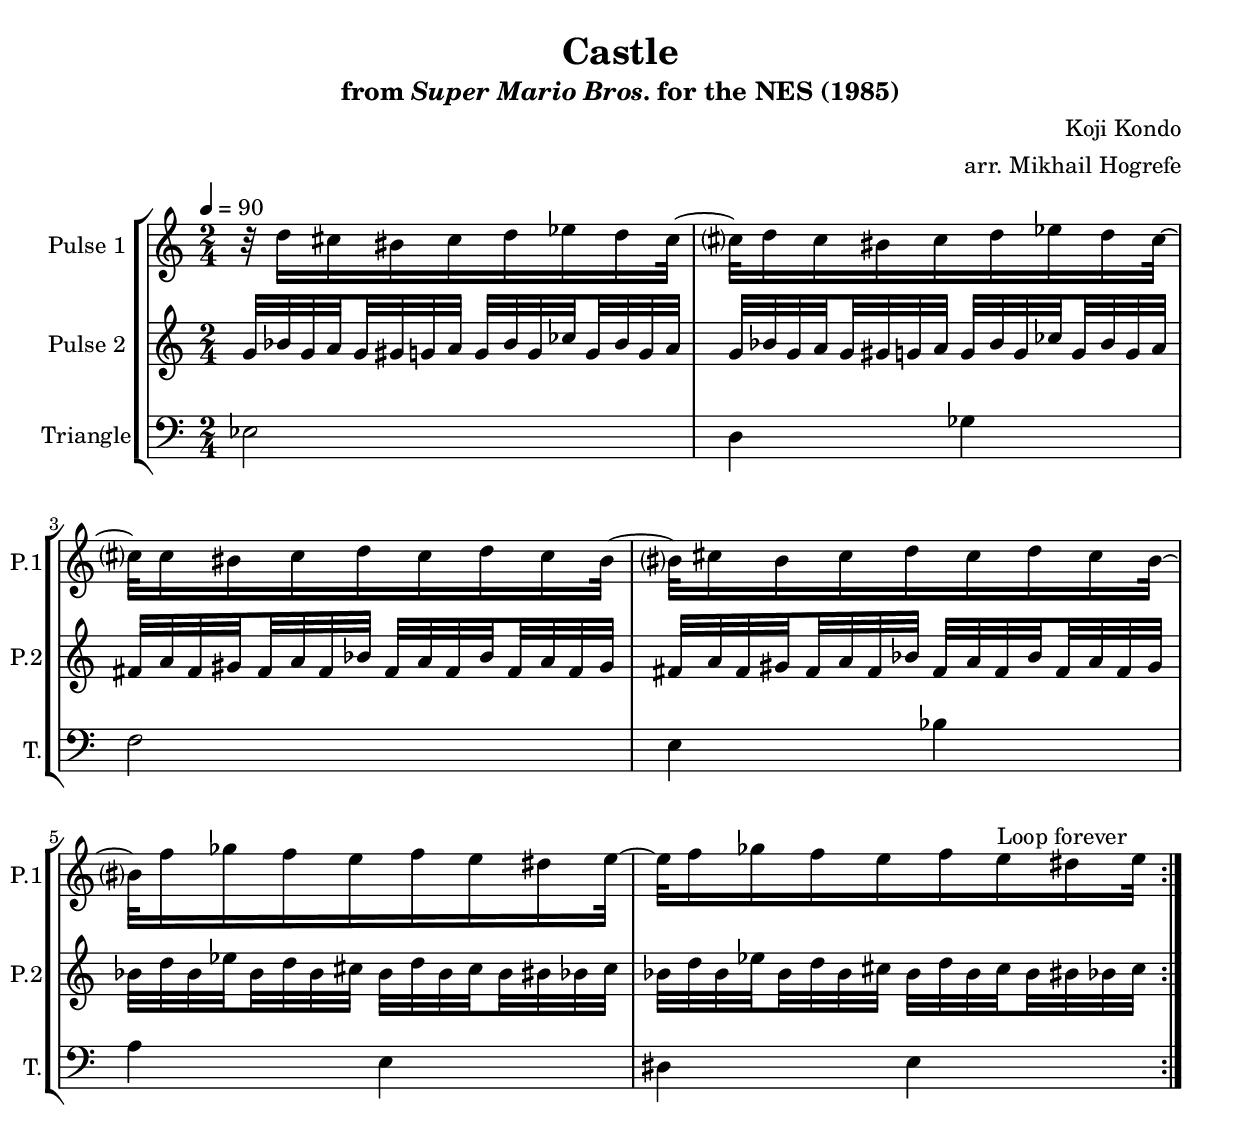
\version "2.20.0"

\book {
    \header {
        title = "Castle"
        subtitle = \markup { "from" {\italic "Super Mario Bros."} "for the NES (1985)" }
        composer = "Koji Kondo"
        arranger = "arr. Mikhail Hogrefe"
    }

    \score {
        {
            \new StaffGroup <<
                \new Staff \relative c'' {
                    \set Staff.instrumentName = "Pulse 1"
                    \set Staff.shortInstrumentName = "P.1"
\time 2/4
\tempo 4 = 90
                    \repeat volta 2 {
r32 d16 cis bis cis d ees d cis32 ~ |
cis?32 d16 cis bis cis d ees d cis32 ~ |
cis?32 cis16 bis cis d cis d cis bis32 ~ |
bis?32 cis16 bis cis d cis d cis bis32 ~ |
bis?32 f'16 ges f e f e dis e32 ~ |
e32 f16 ges f e f e^\markup{"Loop forever"} dis e32 |
                    }
                }

                \new Staff \relative c'' {
                    \set Staff.instrumentName = "Pulse 2"
                    \set Staff.shortInstrumentName = "P.2"
\set subdivideBeams = ##t
\set baseMoment = #(ly:make-moment 1/8)
\set beatStructure = 2,2
g32 bes g a g gis g a g bes g ces g bes g a |
g32 bes g a g gis g a g bes g ces g bes g a |
fis32 a fis gis fis a fis bes fis a fis bes fis a fis gis |
fis32 a fis gis fis a fis bes fis a fis bes fis a fis gis |
bes32 d bes ees bes d bes cis bes d bes cis bes bis bes cis |
bes32 d bes ees bes d bes cis bes d bes cis bes bis bes cis |

                }

                \new Staff \relative c {
                    \set Staff.instrumentName = "Triangle"
                    \set Staff.shortInstrumentName = "T."

\clef bass

ees2 |
d4 ges |
f2 |
e4 bes' |
a4 e |
dis4 e |

                }
            >>
        }
        \layout {
            \context {
                \Staff
                \RemoveEmptyStaves
            }
            \context {
                \DrumStaff
                \RemoveEmptyStaves
            }
        }
    }
}
